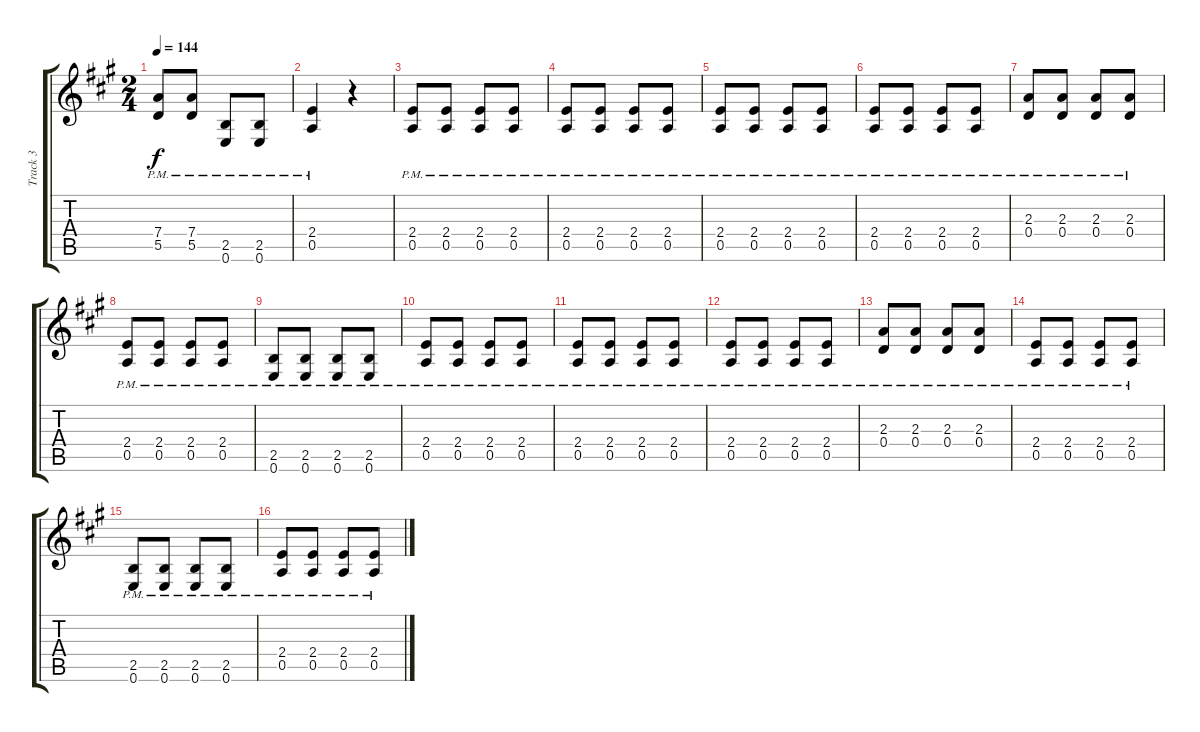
\track ("Track 3" "Track 3") {instrument distortionguitar}
\staff {score tabs}
\tuning (E4 B3 G3 D3 A2 E2) {hide}
\ts (2 4)
\tempo 144
\clef g2
\ks a
(7.4{pm} 5.5{pm}).8{dy f} (7.4{pm} 5.5{pm}).8 (2.5{pm} 0.6{pm}).8 (2.5{pm} 0.6{pm}).8 |
(2.4{pm} 0.5{pm}).4 r.4 |
(2.4{pm} 0.5{pm}).8 (2.4{pm} 0.5{pm}).8 (2.4{pm} 0.5{pm}).8 (2.4{pm} 0.5{pm}).8 |
(2.4{pm} 0.5{pm}).8 (2.4{pm} 0.5{pm}).8 (2.4{pm} 0.5{pm}).8 (2.4{pm} 0.5{pm}).8 |
(2.4{pm} 0.5{pm}).8 (2.4{pm} 0.5{pm}).8 (2.4{pm} 0.5{pm}).8 (2.4{pm} 0.5{pm}).8 |
(2.4{pm} 0.5{pm}).8 (2.4{pm} 0.5{pm}).8 (2.4{pm} 0.5{pm}).8 (2.4{pm} 0.5{pm}).8 |
(2.3{pm} 0.4{pm}).8 (2.3{pm} 0.4{pm}).8 (2.3{pm} 0.4{pm}).8 (2.3{pm} 0.4{pm}).8 |
(2.4{pm} 0.5{pm}).8 (2.4{pm} 0.5{pm}).8 (2.4{pm} 0.5{pm}).8 (2.4{pm} 0.5{pm}).8 |
(2.5{pm} 0.6{pm}).8 (2.5{pm} 0.6{pm}).8 (2.5{pm} 0.6{pm}).8 (2.5{pm} 0.6{pm}).8 |
(2.4{pm} 0.5{pm}).8 (2.4{pm} 0.5{pm}).8 (2.4{pm} 0.5{pm}).8 (2.4{pm} 0.5{pm}).8 |
(2.4{pm} 0.5{pm}).8 (2.4{pm} 0.5{pm}).8 (2.4{pm} 0.5{pm}).8 (2.4{pm} 0.5{pm}).8 |
(2.4{pm} 0.5{pm}).8 (2.4{pm} 0.5{pm}).8 (2.4{pm} 0.5{pm}).8 (2.4{pm} 0.5{pm}).8 |
(2.3{pm} 0.4{pm}).8 (2.3{pm} 0.4{pm}).8 (2.3{pm} 0.4{pm}).8 (2.3{pm} 0.4{pm}).8 |
(2.4{pm} 0.5{pm}).8 (2.4{pm} 0.5{pm}).8 (2.4{pm} 0.5{pm}).8 (2.4{pm} 0.5{pm}).8 |
(2.5{pm} 0.6{pm}).8 (2.5{pm} 0.6{pm}).8 (2.5{pm} 0.6{pm}).8 (2.5{pm} 0.6{pm}).8 |
(2.4{pm} 0.5{pm}).8 (2.4{pm} 0.5{pm}).8 (2.4{pm} 0.5{pm}).8 (2.4{pm} 0.5{pm}).8
